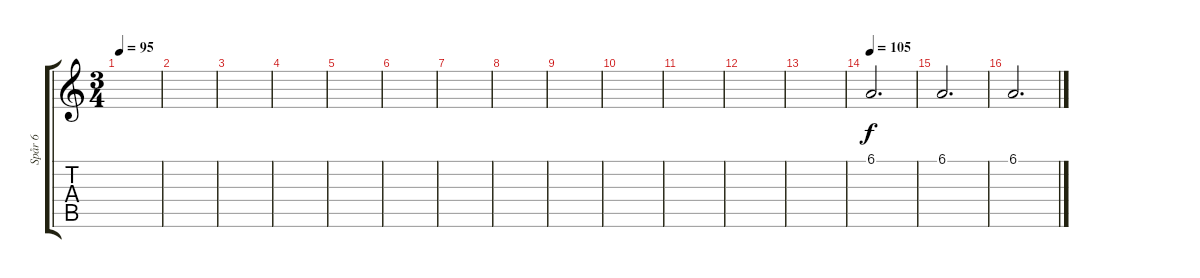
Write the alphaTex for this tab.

\track ("Spår 6" "Spår 6") {instrument synthstrings1}
\staff {score tabs}
\tuning (Eb4 Bb3 Gb3 Db3 Ab2 Db2) {hide}
\ts (3 4)
\tempo 95
\clef g2
\ks c
|
|
|
|
|
|
|
|
|
|
|
|
|
\tempo 105
6.1.2{d volume 6} |
6.1.2{d} |
6.1.2{d}
